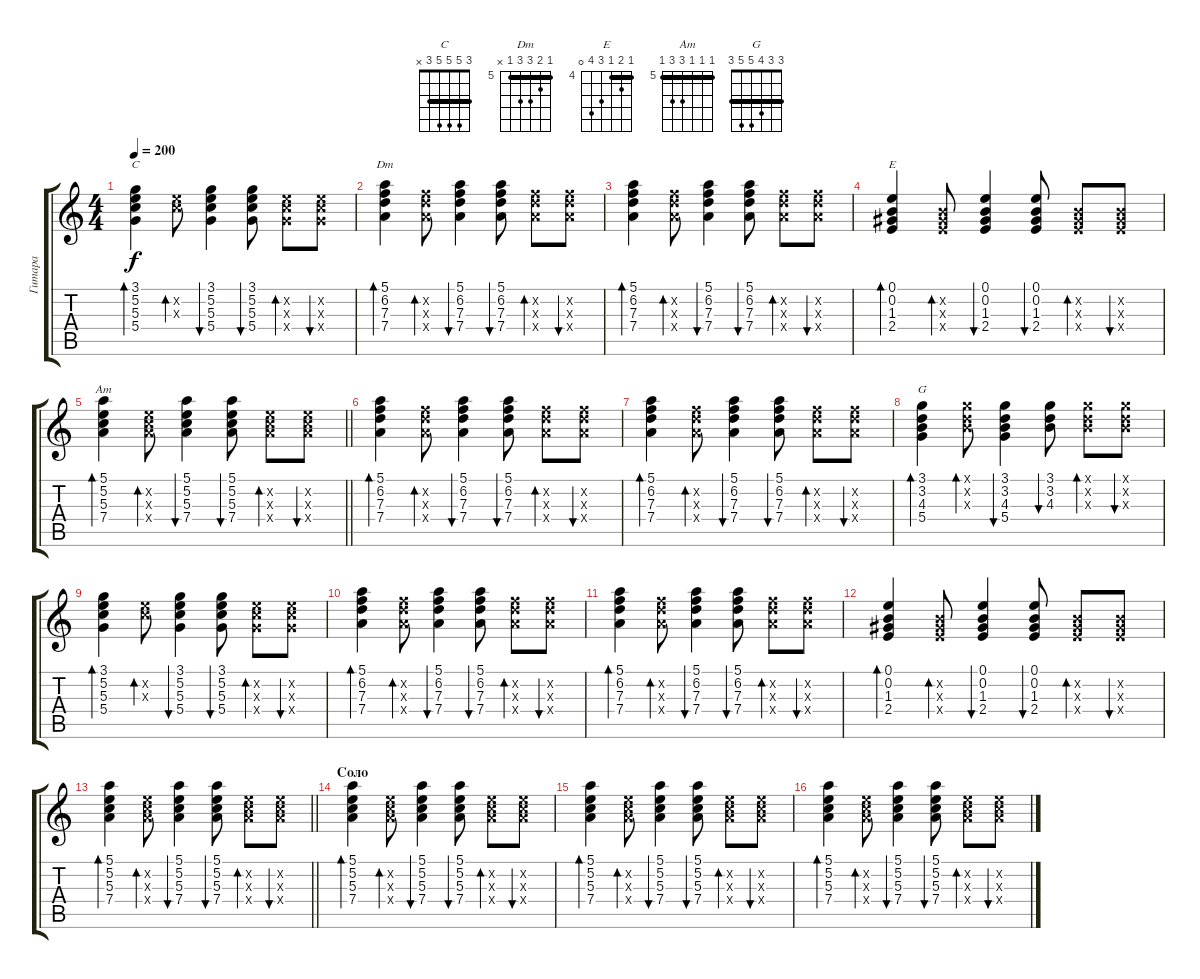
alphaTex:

\track ("Гитара" "Гитара") {instrument acousticguitarsteel}
\staff {score tabs}
\tuning (E4 B3 G3 D3 A2 E2) {hide}
\chord ("C" 3 5 5 5 3 x) {barre 3}
\chord ("Dm" 5 6 7 7 5 x) {firstfret 5 barre 5}
\chord ("E" 4 5 4 6 7 0) {firstfret 4 barre 4}
\chord ("Am" 5 5 5 7 7 5) {firstfret 5 barre 5}
\chord ("G" 3 3 4 5 5 3) {barre 3}
\ts (4 4)
\tempo 200
\clef g2
\ks c
(3.1 5.2 5.3 5.4).4{bd 60 ch "C" dy f} (5.2{x} 5.3{x}).8{bd 60} (3.1 5.2 5.3 5.4).4{bu 60} (3.1 5.2 5.3 5.4).8{bu 60} (5.2{x} 5.3{x} 5.4{x}).8{bd 60} (5.2{x} 5.3{x} 5.4{x}).8{bu 60} |
(5.1 6.2 7.3 7.4).4{bd 60 ch "Dm"} (6.2{x} 7.3{x} 7.4{x}).8{bd 60} (5.1 6.2 7.3 7.4).4{bu 60} (5.1 6.2 7.3 7.4).8{bu 60} (6.2{x} 7.3{x} 7.4{x}).8{bd 60} (6.2{x} 7.3{x} 7.4{x}).8{bu 60} |
(5.1 6.2 7.3 7.4).4{bd 60} (6.2{x} 7.3{x} 7.4{x}).8{bd 60} (5.1 6.2 7.3 7.4).4{bu 60} (5.1 6.2 7.3 7.4).8{bu 60} (6.2{x} 7.3{x} 7.4{x}).8{bd 60} (6.2{x} 7.3{x} 7.4{x}).8{bu 60} |
(0.1 0.2 1.3 2.4).4{bd 60 ch "E"} (0.2{x} 1.3{x} 2.4{x}).8{bd 60} (0.1 0.2 1.3 2.4).4{bu 60} (0.1 0.2 1.3 2.4).8{bu 60} (0.2{x} 1.3{x} 2.4{x}).8{bd 60} (0.2{x} 1.3{x} 2.4{x}).8{bu 60} |
\barLineRight lightlight
(5.1 5.2 5.3 7.4).4{bd 60 ch "Am"} (5.2{x} 5.3{x} 7.4{x}).8{bd 60} (5.1 5.2 5.3 7.4).4{bu 60} (5.1 5.2 5.3 7.4).8{bu 60} (5.2{x} 5.3{x} 7.4{x}).8{bd 60} (5.2{x} 5.3{x} 7.4{x}).8{bu 60} |
\section ("" "")
(5.1 6.2 7.3 7.4).4{bd 60} (6.2{x} 7.3{x} 7.4{x}).8{bd 60} (5.1 6.2 7.3 7.4).4{bu 60} (5.1 6.2 7.3 7.4).8{bu 60} (6.2{x} 7.3{x} 7.4{x}).8{bd 60} (6.2{x} 7.3{x} 7.4{x}).8{bu 60} |
(5.1 6.2 7.3 7.4).4{bd 60} (6.2{x} 7.3{x} 7.4{x}).8{bd 60} (5.1 6.2 7.3 7.4).4{bu 60} (5.1 6.2 7.3 7.4).8{bu 60} (6.2{x} 7.3{x} 7.4{x}).8{bd 60} (6.2{x} 7.3{x} 7.4{x}).8{bu 60} |
(3.1 3.2 4.3 5.4).4{bd 60 ch "G"} (3.1{x} 3.2{x} 4.3{x}).8{bd 60} (3.1 3.2 4.3 5.4).4{bu 60} (3.1 3.2 4.3).8{bu 60} (3.1{x} 3.2{x} 4.3{x}).8{bd 60} (3.1{x} 3.2{x} 4.3{x}).8{bu 60} |
(3.1 5.2 5.3 5.4).4{bd 60} (5.2{x} 5.3{x}).8{bd 60} (3.1 5.2 5.3 5.4).4{bu 60} (3.1 5.2 5.3 5.4).8{bu 60} (5.2{x} 5.3{x} 5.4{x}).8{bd 60} (5.2{x} 5.3{x} 5.4{x}).8{bu 60} |
(5.1 6.2 7.3 7.4).4{bd 60} (6.2{x} 7.3{x} 7.4{x}).8{bd 60} (5.1 6.2 7.3 7.4).4{bu 60} (5.1 6.2 7.3 7.4).8{bu 60} (6.2{x} 7.3{x} 7.4{x}).8{bd 60} (6.2{x} 7.3{x} 7.4{x}).8{bu 60} |
(5.1 6.2 7.3 7.4).4{bd 60} (6.2{x} 7.3{x} 7.4{x}).8{bd 60} (5.1 6.2 7.3 7.4).4{bu 60} (5.1 6.2 7.3 7.4).8{bu 60} (6.2{x} 7.3{x} 7.4{x}).8{bd 60} (6.2{x} 7.3{x} 7.4{x}).8{bu 60} |
(0.1 0.2 1.3 2.4).4{bd 60} (0.2{x} 1.3{x} 2.4{x}).8{bd 60} (0.1 0.2 1.3 2.4).4{bu 60} (0.1 0.2 1.3 2.4).8{bu 60} (0.2{x} 1.3{x} 2.4{x}).8{bd 60} (0.2{x} 1.3{x} 2.4{x}).8{bu 60} |
\barLineRight lightlight
(5.1 5.2 5.3 7.4).4{bd 60} (5.2{x} 5.3{x} 7.4{x}).8{bd 60} (5.1 5.2 5.3 7.4).4{bu 60} (5.1 5.2 5.3 7.4).8{bu 60} (5.2{x} 5.3{x} 7.4{x}).8{bd 60} (5.2{x} 5.3{x} 7.4{x}).8{bu 60} |
\section ("" "Соло")
(5.1 5.2 5.3 7.4).4{bd 60} (5.2{x} 5.3{x} 7.4{x}).8{bd 60} (5.1 5.2 5.3 7.4).4{bu 60} (5.1 5.2 5.3 7.4).8{bu 60} (5.2{x} 5.3{x} 7.4{x}).8{bd 60} (5.2{x} 5.3{x} 7.4{x}).8{bu 60} |
(5.1 5.2 5.3 7.4).4{bd 60} (5.2{x} 5.3{x} 7.4{x}).8{bd 60} (5.1 5.2 5.3 7.4).4{bu 60} (5.1 5.2 5.3 7.4).8{bu 60} (5.2{x} 5.3{x} 7.4{x}).8{bd 60} (5.2{x} 5.3{x} 7.4{x}).8{bu 60} |
(5.1 5.2 5.3 7.4).4{bd 60} (5.2{x} 5.3{x} 7.4{x}).8{bd 60} (5.1 5.2 5.3 7.4).4{bu 60} (5.1 5.2 5.3 7.4).8{bu 60} (5.2{x} 5.3{x} 7.4{x}).8{bd 60} (5.2{x} 5.3{x} 7.4{x}).8{bu 60}
